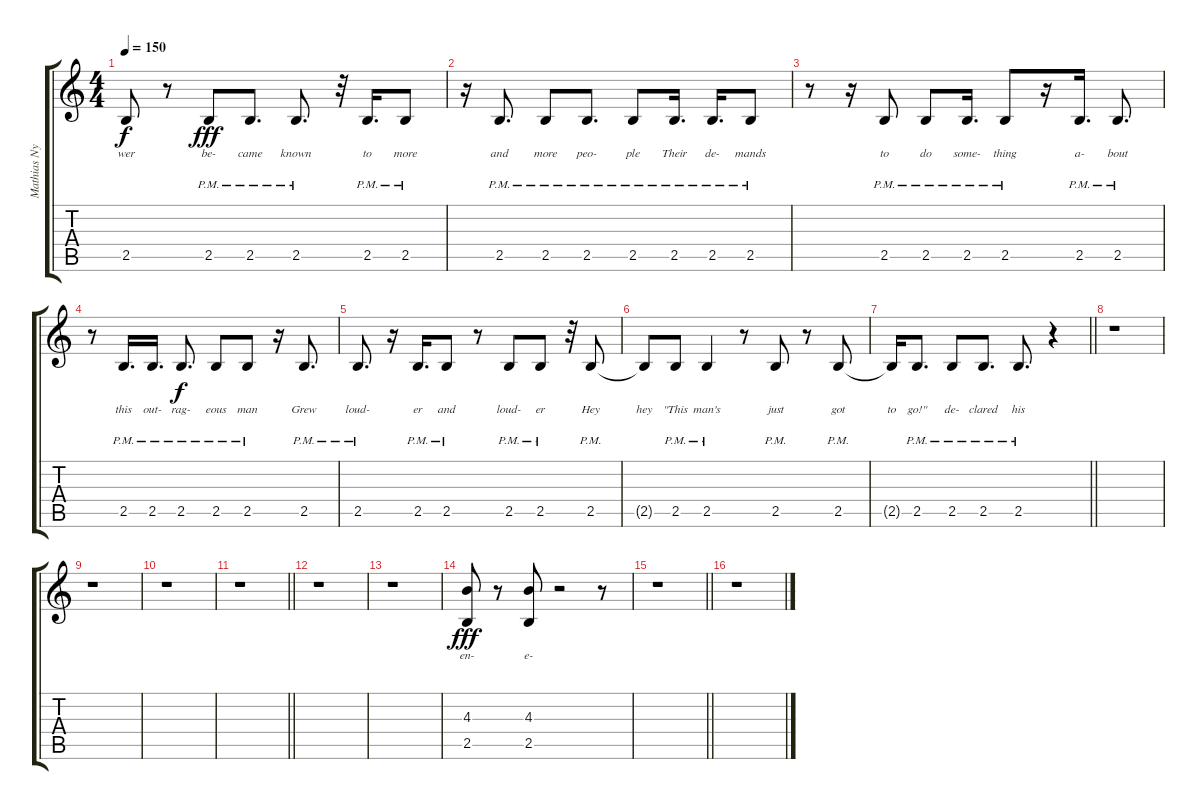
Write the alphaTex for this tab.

\track ("Mathias Nygård" "Mathias Ny") {instrument overdrivenguitar}
\staff {score tabs}
\tuning (E4 B3 G3 D3 A2 E2) {hide}
\ts (4 4)
\tempo 150
\clef g2
\ks c
2.5{t}.8{lyrics (0 "wer") lyrics (1 "") lyrics (2 "") lyrics (3 "") lyrics (4 "") dy f} r.8 2.5{pm}.8{lyrics (0 "be-") lyrics (1 "") lyrics (2 "") lyrics (3 "") lyrics (4 "") dy fff} 2.5{pm}.8{d lyrics (0 "came") lyrics (1 "") lyrics (2 "") lyrics (3 "") lyrics (4 "")} 2.5{pm}.8{d lyrics (0 "known") lyrics (1 "") lyrics (2 "") lyrics (3 "") lyrics (4 "")} r.32 2.5{pm}.16{d lyrics (0 "to") lyrics (1 "") lyrics (2 "") lyrics (3 "") lyrics (4 "")} 2.5{pm}.8{lyrics (0 "more") lyrics (1 "") lyrics (2 "") lyrics (3 "") lyrics (4 "")} |
r.16 2.5{pm}.8{d lyrics (0 "and") lyrics (1 "") lyrics (2 "") lyrics (3 "") lyrics (4 "")} 2.5{pm}.8{lyrics (0 "more") lyrics (1 "") lyrics (2 "") lyrics (3 "") lyrics (4 "")} 2.5{pm}.8{d lyrics (0 "peo-") lyrics (1 "") lyrics (2 "") lyrics (3 "") lyrics (4 "")} 2.5{pm}.8{lyrics (0 "ple") lyrics (1 "") lyrics (2 "") lyrics (3 "") lyrics (4 "")} 2.5{pm}.16{d lyrics (0 "Their") lyrics (1 "") lyrics (2 "") lyrics (3 "") lyrics (4 "")} 2.5{pm}.16{d lyrics (0 "de-") lyrics (1 "") lyrics (2 "") lyrics (3 "") lyrics (4 "")} 2.5{pm}.8{lyrics (0 "mands") lyrics (1 "") lyrics (2 "") lyrics (3 "") lyrics (4 "")} |
r.8 r.16 2.5{pm}.8{lyrics (0 "to") lyrics (1 "") lyrics (2 "") lyrics (3 "") lyrics (4 "")} 2.5{pm}.8{lyrics (0 "do") lyrics (1 "") lyrics (2 "") lyrics (3 "") lyrics (4 "")} 2.5{pm}.16{d lyrics (0 "some-") lyrics (1 "") lyrics (2 "") lyrics (3 "") lyrics (4 "")} 2.5{pm}.8{lyrics (0 "thing") lyrics (1 "") lyrics (2 "") lyrics (3 "") lyrics (4 "")} r.16 2.5{pm}.16{d lyrics (0 "a-") lyrics (1 "") lyrics (2 "") lyrics (3 "") lyrics (4 "")} 2.5{pm}.8{d lyrics (0 "bout") lyrics (1 "") lyrics (2 "") lyrics (3 "") lyrics (4 "")} |
r.8 2.5{pm}.16{d lyrics (0 "this") lyrics (1 "") lyrics (2 "") lyrics (3 "") lyrics (4 "")} 2.5{pm}.16{d lyrics (0 "out-") lyrics (1 "") lyrics (2 "") lyrics (3 "") lyrics (4 "")} 2.5{pm}.8{d lyrics (0 "rag-") lyrics (1 "") lyrics (2 "") lyrics (3 "") lyrics (4 "") dy f} 2.5{pm}.8{lyrics (0 "eous") lyrics (1 "") lyrics (2 "") lyrics (3 "") lyrics (4 "")} 2.5{pm}.8{lyrics (0 "man") lyrics (1 "") lyrics (2 "") lyrics (3 "") lyrics (4 "")} r.16 2.5{pm}.8{d lyrics (0 "Grew") lyrics (1 "") lyrics (2 "") lyrics (3 "") lyrics (4 "")} |
2.5{pm}.8{d lyrics (0 "loud-") lyrics (1 "") lyrics (2 "") lyrics (3 "") lyrics (4 "")} r.16 2.5{pm}.16{d lyrics (0 "er") lyrics (1 "") lyrics (2 "") lyrics (3 "") lyrics (4 "")} 2.5{pm}.8{lyrics (0 "and") lyrics (1 "") lyrics (2 "") lyrics (3 "") lyrics (4 "")} r.8 2.5{pm}.8{lyrics (0 "loud-") lyrics (1 "") lyrics (2 "") lyrics (3 "") lyrics (4 "")} 2.5{pm}.8{lyrics (0 "er") lyrics (1 "") lyrics (2 "") lyrics (3 "") lyrics (4 "")} r.32 2.5{pm}.8{lyrics (0 "Hey") lyrics (1 "") lyrics (2 "") lyrics (3 "") lyrics (4 "")} |
2.5{t}.8{lyrics (0 "hey") lyrics (1 "") lyrics (2 "") lyrics (3 "") lyrics (4 "")} 2.5{pm}.8{lyrics (0 "\"This") lyrics (1 "") lyrics (2 "") lyrics (3 "") lyrics (4 "")} 2.5{pm}.4{lyrics (0 "man's") lyrics (1 "") lyrics (2 "") lyrics (3 "") lyrics (4 "")} r.8 2.5{pm}.8{lyrics (0 "just") lyrics (1 "") lyrics (2 "") lyrics (3 "") lyrics (4 "")} r.8 2.5{pm}.8{lyrics (0 "got") lyrics (1 "") lyrics (2 "") lyrics (3 "") lyrics (4 "")} |
\barLineRight lightlight
2.5{t}.16{lyrics (0 "to") lyrics (1 "") lyrics (2 "") lyrics (3 "") lyrics (4 "")} 2.5{pm}.8{d lyrics (0 "go!\"") lyrics (1 "") lyrics (2 "") lyrics (3 "") lyrics (4 "")} 2.5{pm}.8{lyrics (0 "de-") lyrics (1 "") lyrics (2 "") lyrics (3 "") lyrics (4 "")} 2.5{pm}.8{d lyrics (0 "clared") lyrics (1 "") lyrics (2 "") lyrics (3 "") lyrics (4 "")} 2.5{pm}.8{d lyrics (0 "his") lyrics (1 "") lyrics (2 "") lyrics (3 "") lyrics (4 "")} r.4 |
\section ("" "")
r.1 |
r.1 |
r.1 |
\barLineRight lightlight
r.1 |
r.1 |
r.1 |
(4.3 2.5).8{lyrics (0 "en-") lyrics (1 "") lyrics (2 "") lyrics (3 "") lyrics (4 "") dy fff} r.8 (4.3 2.5).8{lyrics (0 "e-") lyrics (1 "") lyrics (2 "") lyrics (3 "") lyrics (4 "")} r.2 r.8 |
\barLineRight lightlight
r.1 |
\section ("" "")
r.1
